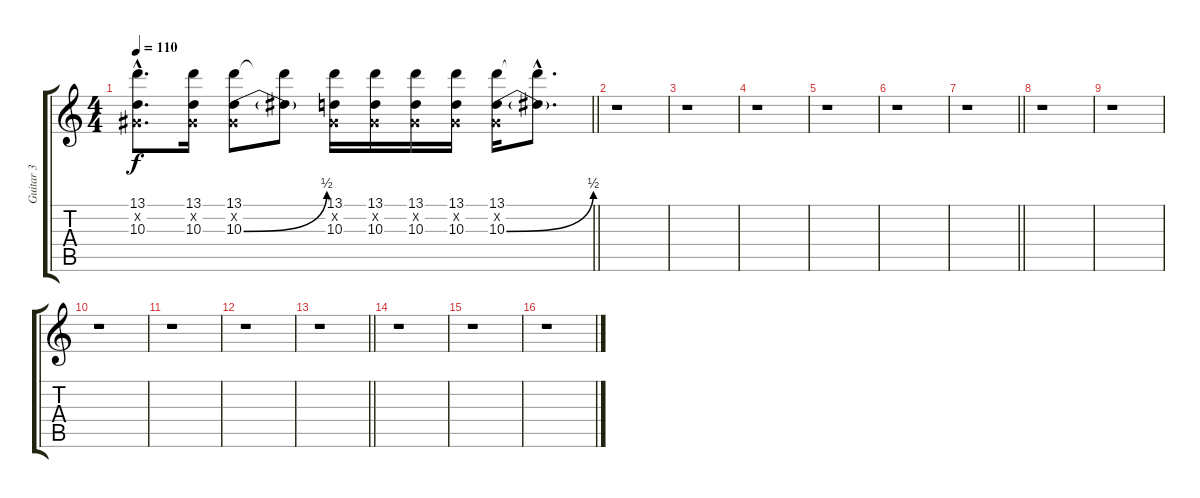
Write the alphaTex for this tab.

\track ("Guitar 3" "Guitar 3") {instrument distortionguitar}
\staff {score tabs}
\tuning (Db4 Ab3 E3 B2 Gb2 B1) {hide}
\ts (4 4)
\tempo 110
\clef g2
\barLineRight lightlight
\ks c
(13.1{hac} 0.2{hac x} 10.3{hac}).8{d dy f} (13.1 0.2{x} 10.3).16 (13.1 0.2{x} 10.3{be (bend 0 0 60 2)}).8 (13.1{t} 10.3{t}).8 (13.1 0.2{x} 10.3).16 (13.1 0.2{x} 10.3).16 (13.1 0.2{x} 10.3).16 (13.1 0.2{x} 10.3).16 (13.1 0.2{x} 10.3{be (bend 0 0 60 2)}).16 (13.1{hac t} 10.3{hac t}).8{d} |
r.1 |
r.1 |
r.1 |
r.1 |
r.1 |
\barLineRight lightlight
r.1 |
r.1 |
r.1 |
r.1 |
r.1 |
r.1 |
\barLineRight lightlight
r.1 |
r.1 |
r.1 |
r.1
